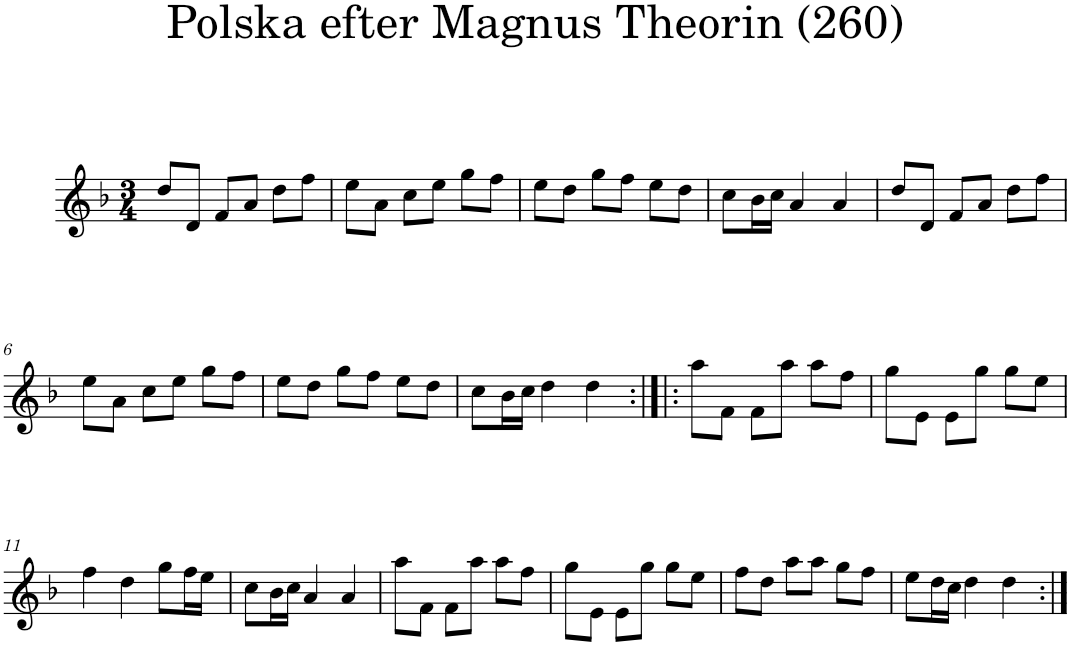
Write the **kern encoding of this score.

**kern
*part1
*staff1
*I"Piano
*I'Pno
*clefG2
*k[b-]
*d:
*M3/4
=1
8dd/L
8d/J
8f/L
8a/J
8dd\L
8ff\J
=2
8ee\L
8a\J
8cc\L
8ee\J
8gg\L
8ff\J
=3
8ee\L
8dd\J
8gg\L
8ff\J
8ee\L
8dd\J
=4
8cc\L
16b-\L
16cc\JJ
4a/
4a/
=5
8dd/L
8d/J
8f/L
8a/J
8dd\L
8ff\J
!!LO:LB:g=z
=6
8ee\L
8a\J
8cc\L
8ee\J
8gg\L
8ff\J
=7
8ee\L
8dd\J
8gg\L
8ff\J
8ee\L
8dd\J
=8
8cc\L
16b-\L
16cc\JJ
4dd\
4dd\
=9:|!|:
8aa\L
8f\J
8f\L
8aa\J
8aa\L
8ff\J
=10
8gg\L
8e\J
8e\L
8gg\J
8gg\L
8ee\J
!!LO:LB:g=z
=11
4ff\
4dd\
8gg\L
16ff\L
16ee\JJ
=12
8cc\L
16b-\L
16cc\JJ
4a/
4a/
=13
8aa\L
8f\J
8f\L
8aa\J
8aa\L
8ff\J
=14
8gg\L
8e\J
8e\L
8gg\J
8gg\L
8ee\J
=15
8ff\L
8dd\J
8aa\L
8aa\J
8gg\L
8ff\J
=16
8ee\L
16dd\L
16cc\JJ
4dd\
4dd\
=:|!
*-
